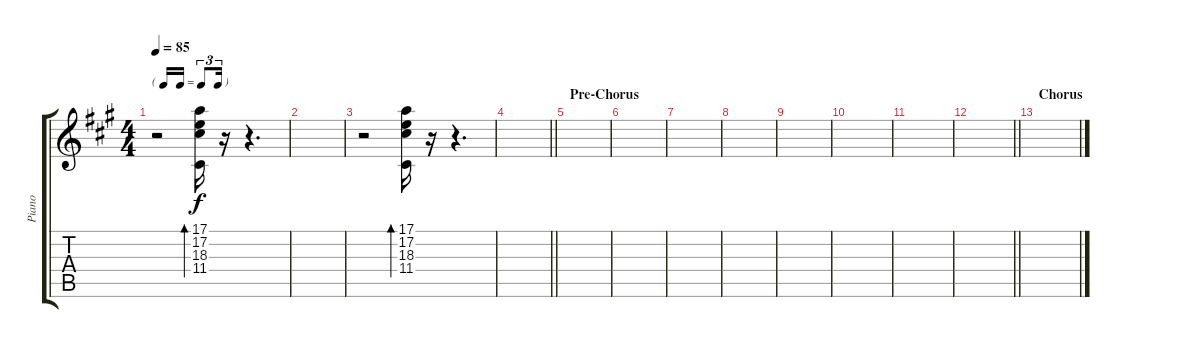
\track ("Piano" "Piano") {instrument acousticgrandpiano}
\staff {score tabs}
\tuning (E4 B3 G3 D3 A2 E2) {hide}
\ts (4 4)
\tf triplet16th
\tempo 85
\clef g2
\ks a
r.2{dy f} (17.1 17.2 18.3 11.4).16{bd 240} r.16 r.4{d} |
|
r.2 (17.1 17.2 18.3 11.4).16{bd 240} r.16 r.4{d} |
\barLineRight lightlight
|
\section ("" "Pre-Chorus")
|
|
|
|
|
|
|
\barLineRight lightlight
|
\section ("" "Chorus")
